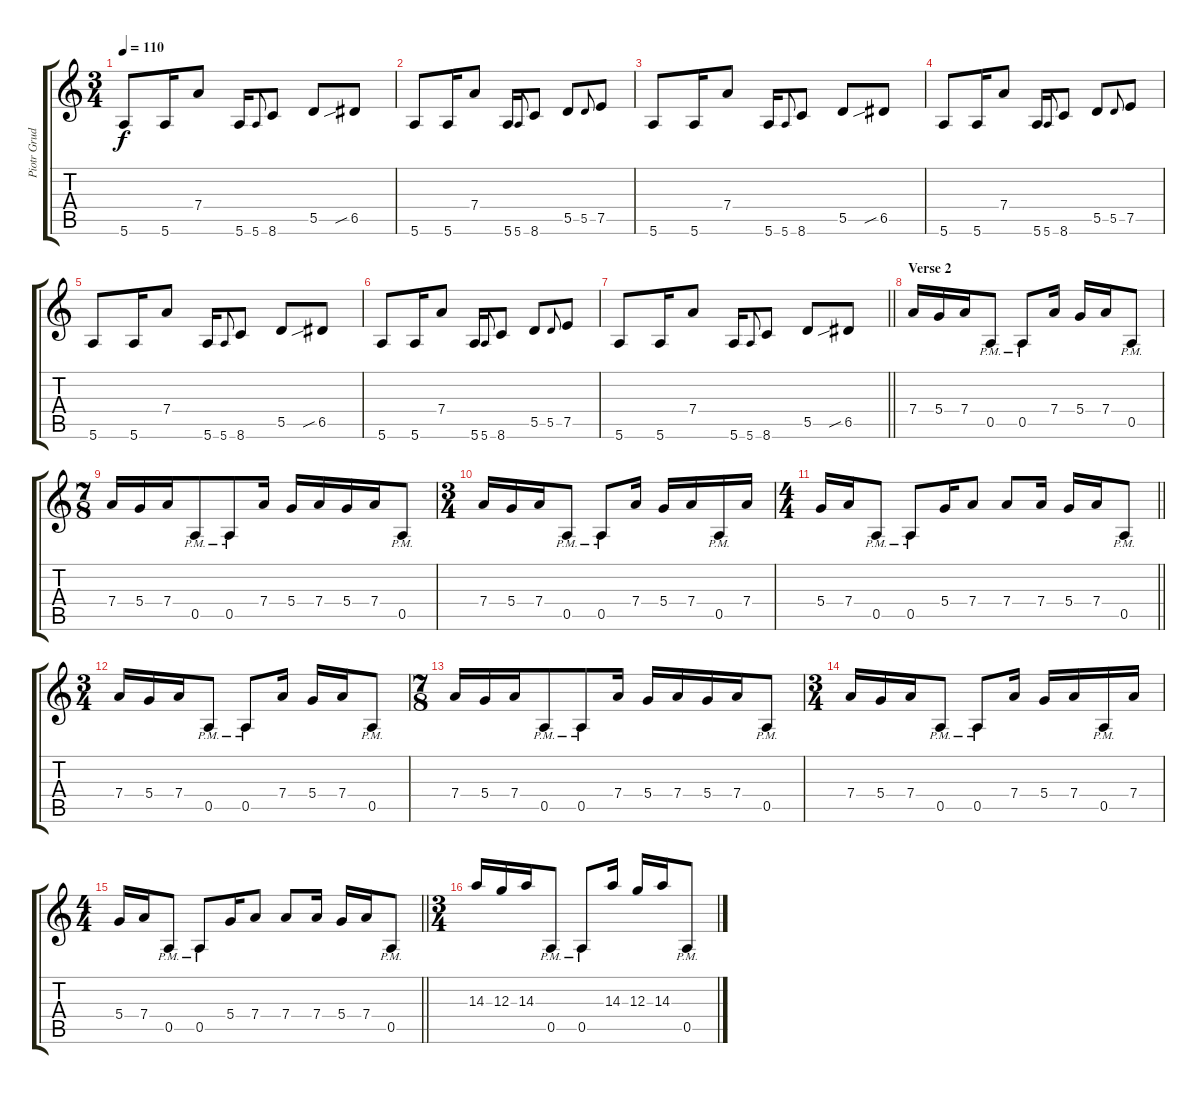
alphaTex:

\track ("Piotr Grudzinski" "Piotr Grud") {instrument distortionguitar}
\staff {score tabs}
\tuning (E4 B3 G3 D3 A2 E2) {hide}
\ts (3 4)
\tempo 110
\clef g2
\ks c
5.6.8{dy f} 5.6.16 7.4.8 5.6.16 5.6.8{gr onbeat} 8.6.8 5.5.8 6.5{sib}.8 |
5.6.8 5.6.16 7.4.8 5.6.16 5.6.8{gr onbeat} 8.6.8 5.5.8 5.5.8{gr onbeat} 7.5.8 |
5.6.8 5.6.16 7.4.8 5.6.16 5.6.8{gr onbeat} 8.6.8 5.5.8 6.5{sib}.8 |
5.6.8 5.6.16 7.4.8 5.6.16 5.6.8{gr onbeat} 8.6.8 5.5.8 5.5.8{gr onbeat} 7.5.8 |
5.6.8 5.6.16 7.4.8 5.6.16 5.6.8{gr onbeat} 8.6.8 5.5.8 6.5{sib}.8 |
5.6.8 5.6.16 7.4.8 5.6.16 5.6.8{gr onbeat} 8.6.8 5.5.8 5.5.8{gr onbeat} 7.5.8 |
\barLineRight lightlight
5.6.8 5.6.16 7.4.8 5.6.16 5.6.8{gr onbeat} 8.6.8 5.5.8 6.5{sib}.8 |
\section ("" "Verse 2")
7.4.16 5.4.16 7.4.16 0.5{pm}.8 0.5{pm}.8 7.4.16 5.4.16 7.4.16 0.5{pm}.8 |
\ts (7 8)
7.4.16 5.4.16 7.4.16 0.5{pm}.8 0.5{pm}.8 7.4.16 5.4.16 7.4.16 5.4.16 7.4.16 0.5{pm}.8 |
\ts (3 4)
7.4.16 5.4.16 7.4.16 0.5{pm}.8 0.5{pm}.8 7.4.16 5.4.16 7.4.16 0.5{pm}.16 7.4.16 |
\ts (4 4)
\barLineRight lightlight
5.4.16 7.4.16 0.5{pm}.8 0.5{pm}.8 5.4.16 7.4.8 7.4.8 7.4.16 5.4.16 7.4.16 0.5{pm}.8 |
\ts (3 4)
7.4.16 5.4.16 7.4.16 0.5{pm}.8 0.5{pm}.8 7.4.16 5.4.16 7.4.16 0.5{pm}.8 |
\ts (7 8)
7.4.16 5.4.16 7.4.16 0.5{pm}.8 0.5{pm}.8 7.4.16 5.4.16 7.4.16 5.4.16 7.4.16 0.5{pm}.8 |
\ts (3 4)
7.4.16 5.4.16 7.4.16 0.5{pm}.8 0.5{pm}.8 7.4.16 5.4.16 7.4.16 0.5{pm}.16 7.4.16 |
\ts (4 4)
\barLineRight lightlight
5.4.16 7.4.16 0.5{pm}.8 0.5{pm}.8 5.4.16 7.4.8 7.4.8 7.4.16 5.4.16 7.4.16 0.5{pm}.8 |
\ts (3 4)
14.3.16 12.3.16 14.3.16 0.5{pm}.8 0.5{pm}.8 14.3.16 12.3.16 14.3.16 0.5{pm}.8
